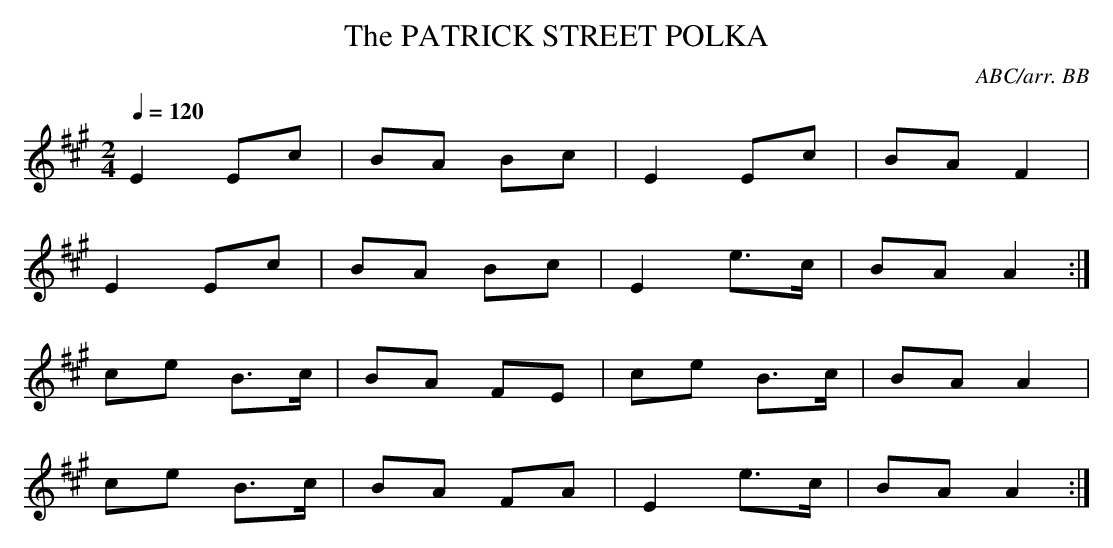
X:1
T:PATRICK STREET POLKA, The
C:ABC/arr. BB
Q:1/4=120
M:2/4
L:1/8
K:A
E2 Ec|BA Bc|E2 Ec|BA F2|
E2 Ec|BA Bc|E2 e>c|BA A2 :|
ce B>c|BA FE|ce B>c|BA A2|
ce B>c|BA FA|E2 e>c|BA A2 :|
